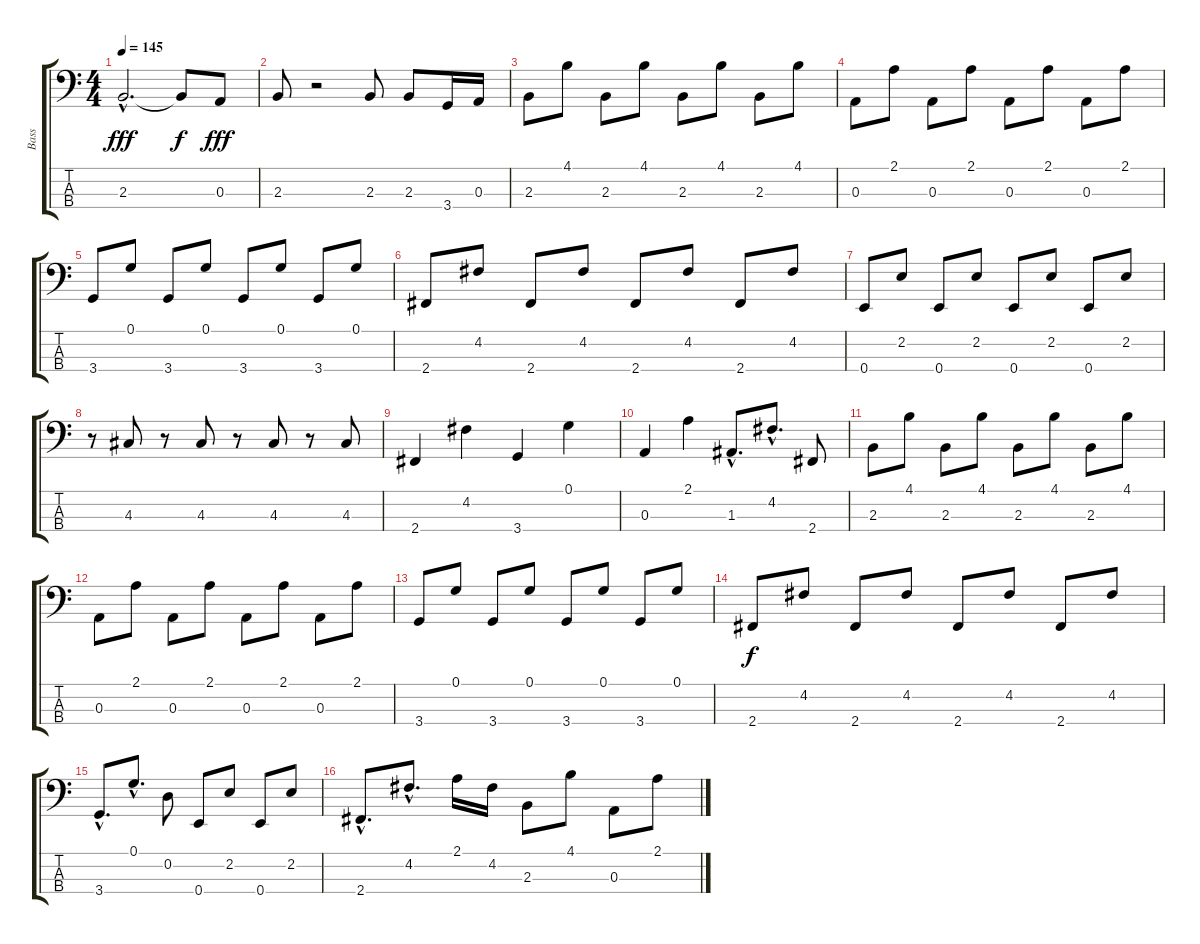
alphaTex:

\track ("Bass" "Bass") {instrument electricbasspick}
\staff {score tabs}
\tuning (G2 D2 A1 E1) {hide}
\ts (4 4)
\tempo 145
\clef f4
\ks c
2.3{hac}.2{d dy fff instrument electricbasspick} 2.3{t}.8{dy f} 0.3.8{dy fff} |
2.3.8 r.2 2.3.8 2.3.8 3.4.16 0.3.16 |
2.3.8 4.1.8 2.3.8 4.1.8 2.3.8 4.1.8 2.3.8 4.1.8 |
0.3.8 2.1.8 0.3.8 2.1.8 0.3.8 2.1.8 0.3.8 2.1.8 |
3.4.8 0.1.8 3.4.8 0.1.8 3.4.8 0.1.8 3.4.8 0.1.8 |
2.4.8 4.2.8 2.4.8 4.2.8 2.4.8 4.2.8 2.4.8 4.2.8 |
0.4.8 2.2.8 0.4.8 2.2.8 0.4.8 2.2.8 0.4.8 2.2.8 |
r.8 4.3.8 r.8 4.3.8 r.8 4.3.8 r.8 4.3.8 |
2.4.4 4.2.4 3.4.4 0.1.4 |
0.3.4 2.1.4 1.3{hac}.8{d} 4.2{hac}.8{d} 2.4.8 |
2.3.8 4.1.8 2.3.8 4.1.8 2.3.8 4.1.8 2.3.8 4.1.8 |
0.3.8 2.1.8 0.3.8 2.1.8 0.3.8 2.1.8 0.3.8 2.1.8 |
3.4.8 0.1.8 3.4.8 0.1.8 3.4.8 0.1.8 3.4.8 0.1.8 |
2.4.8{dy f} 4.2.8 2.4.8 4.2.8 2.4.8 4.2.8 2.4.8 4.2.8 |
3.4{hac}.8{d} 0.1{hac}.8{d} 0.2.8 0.4.8 2.2.8 0.4.8 2.2.8 |
2.4{hac}.8{d} 4.2{hac}.8{d} 2.1.16 4.2.16 2.3.8 4.1.8 0.3.8 2.1.8
